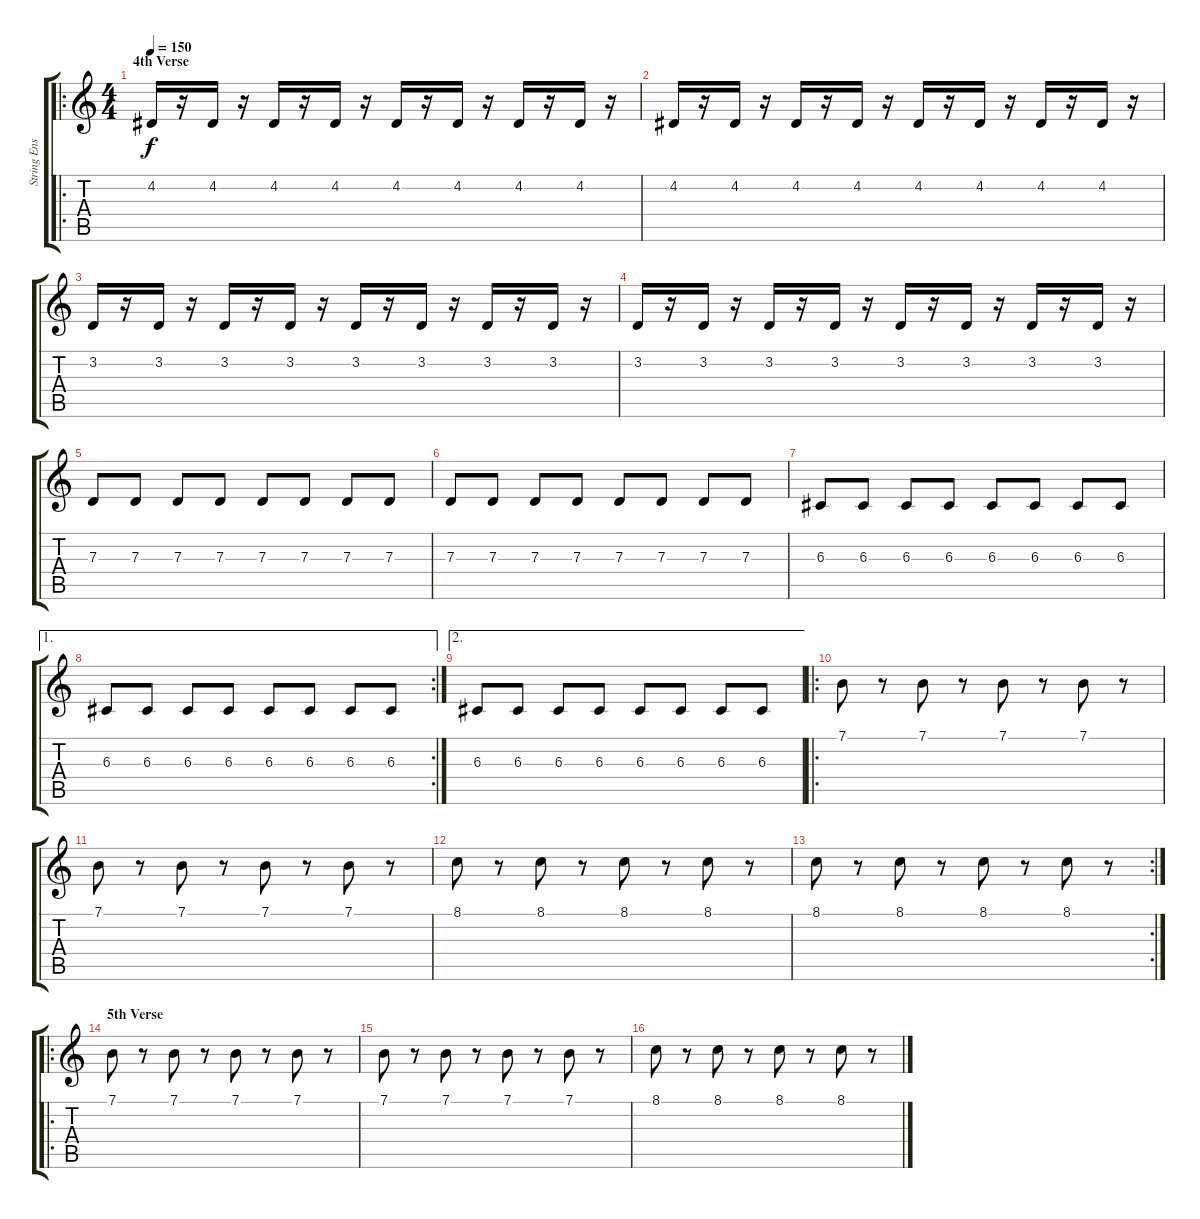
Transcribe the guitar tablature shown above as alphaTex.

\track ("String Ensemble I" "String Ens") {instrument stringensemble1}
\staff {score tabs}
\tuning (E4 B3 G3 D3 A2 E2) {hide}
\ro
\ts (4 4)
\section ("" "4th Verse")
\tempo 150
\clef g2
\ks c
4.2.16{dy f volume 11 instrument pizzicatostrings} r.16 4.2.16 r.16 4.2.16 r.16 4.2.16 r.16 4.2.16 r.16 4.2.16 r.16 4.2.16 r.16 4.2.16 r.16 |
4.2.16{volume 11 instrument pizzicatostrings} r.16 4.2.16 r.16 4.2.16 r.16 4.2.16 r.16 4.2.16 r.16 4.2.16 r.16 4.2.16 r.16 4.2.16 r.16 |
3.2.16 r.16 3.2.16 r.16 3.2.16 r.16 3.2.16 r.16 3.2.16 r.16 3.2.16 r.16 3.2.16 r.16 3.2.16 r.16 |
3.2.16 r.16 3.2.16 r.16 3.2.16 r.16 3.2.16 r.16 3.2.16 r.16 3.2.16 r.16 3.2.16 r.16 3.2.16 r.16 |
7.3.8 7.3.8 7.3.8 7.3.8 7.3.8 7.3.8 7.3.8 7.3.8 |
7.3.8 7.3.8 7.3.8 7.3.8 7.3.8 7.3.8 7.3.8 7.3.8 |
6.3.8 6.3.8 6.3.8 6.3.8 6.3.8 6.3.8 6.3.8 6.3.8 |
\ae 1
\rc 2
6.3.8 6.3.8 6.3.8 6.3.8 6.3.8 6.3.8 6.3.8 6.3.8 |
\ae 2
6.3.8 6.3.8 6.3.8 6.3.8 6.3.8 6.3.8 6.3.8 6.3.8 |
\ro
7.1.8{volume 10} r.8 7.1.8 r.8 7.1.8 r.8 7.1.8 r.8 |
7.1.8 r.8 7.1.8 r.8 7.1.8 r.8 7.1.8 r.8 |
8.1.8 r.8 8.1.8 r.8 8.1.8 r.8 8.1.8 r.8 |
\rc 2
8.1.8 r.8 8.1.8 r.8 8.1.8 r.8 8.1.8 r.8 |
\ro
\section ("" "5th Verse")
7.1.8{volume 10} r.8 7.1.8 r.8 7.1.8 r.8 7.1.8 r.8 |
7.1.8 r.8 7.1.8 r.8 7.1.8 r.8 7.1.8 r.8 |
8.1.8 r.8 8.1.8 r.8 8.1.8 r.8 8.1.8 r.8
